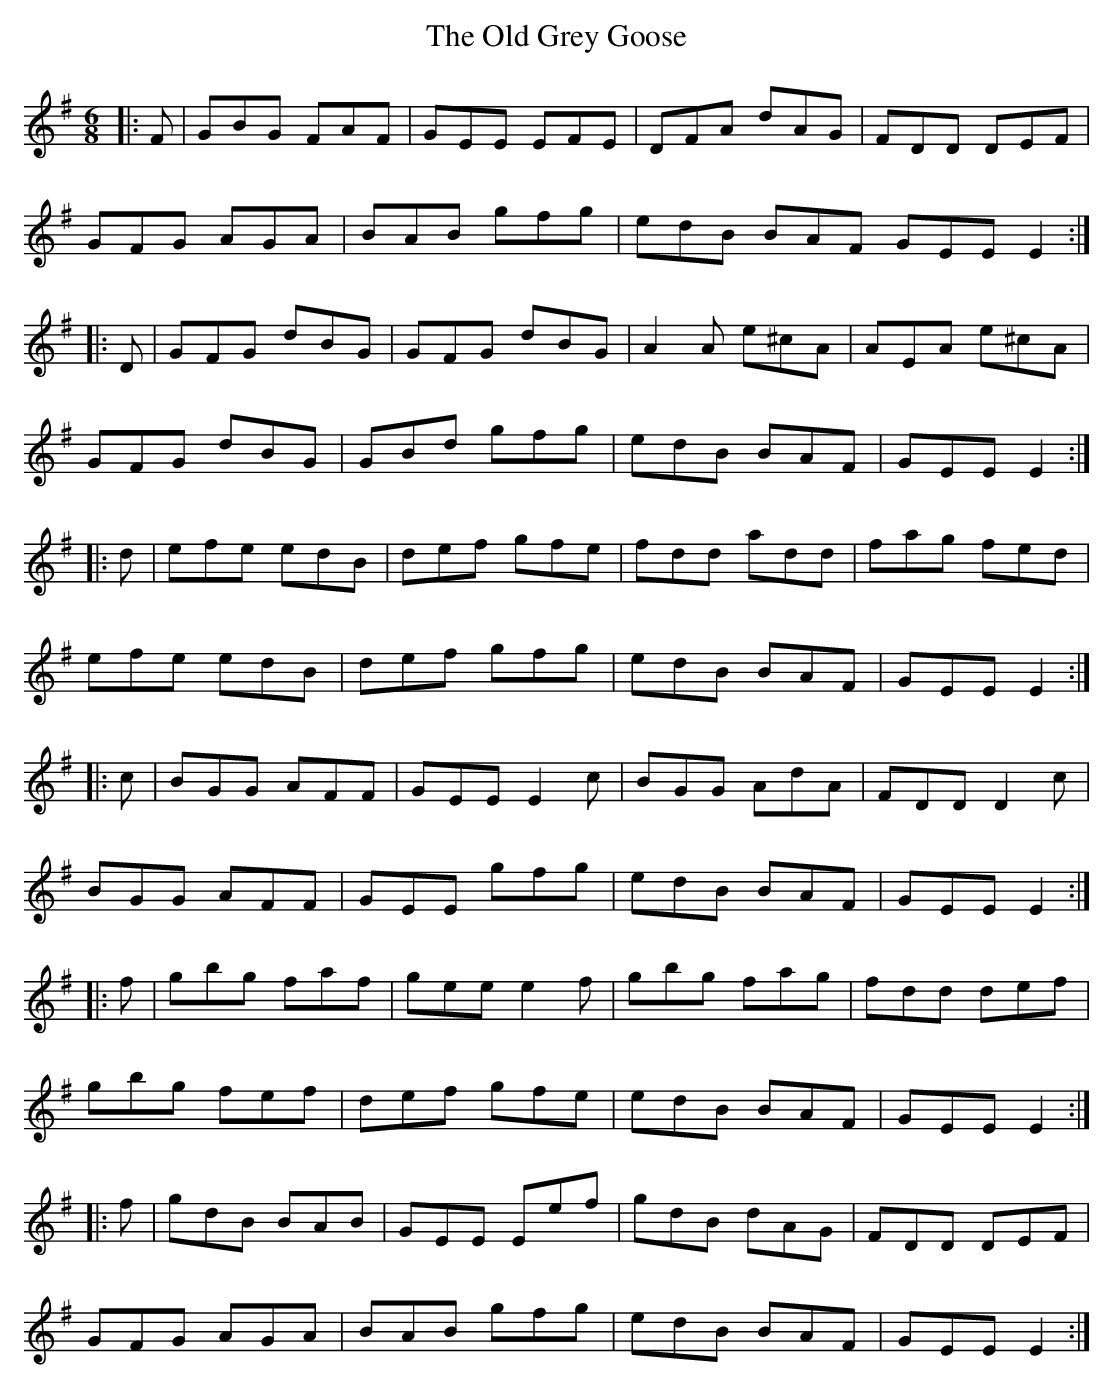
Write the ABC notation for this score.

X:1
T: The Old Grey Goose
M: 6/8
L: 1/8
K: Emin
|:F|GBG FAF|GEE EFE|DFA dAG|FDD DEF|
GFG AGA|BAB gfg|edB BAF GEE E2:|
|:D|GFG dBG|GFG dBG|A2A e^cA|AEA e^cA|
GFG dBG|GBd gfg|edB BAF|GEE E2:|
|:d|efe edB|def gfe|fdd add|fag fed|
efe edB|def gfg|edB BAF|GEE E2:|
|:c|BGG AFF|GEE E2c|BGG AdA|FDD D2c|
BGG AFF|GEE gfg|edB BAF|GEE E2:|
|:f|gbg faf|gee e2f|gbg fag|fdd def|
gbg fef|def gfe|edB BAF|GEE E2:|
|:f|gdB BAB|GEE Eef|gdB dAG|FDD DEF|
GFG AGA|BAB gfg|edB BAF|GEE E2:|
